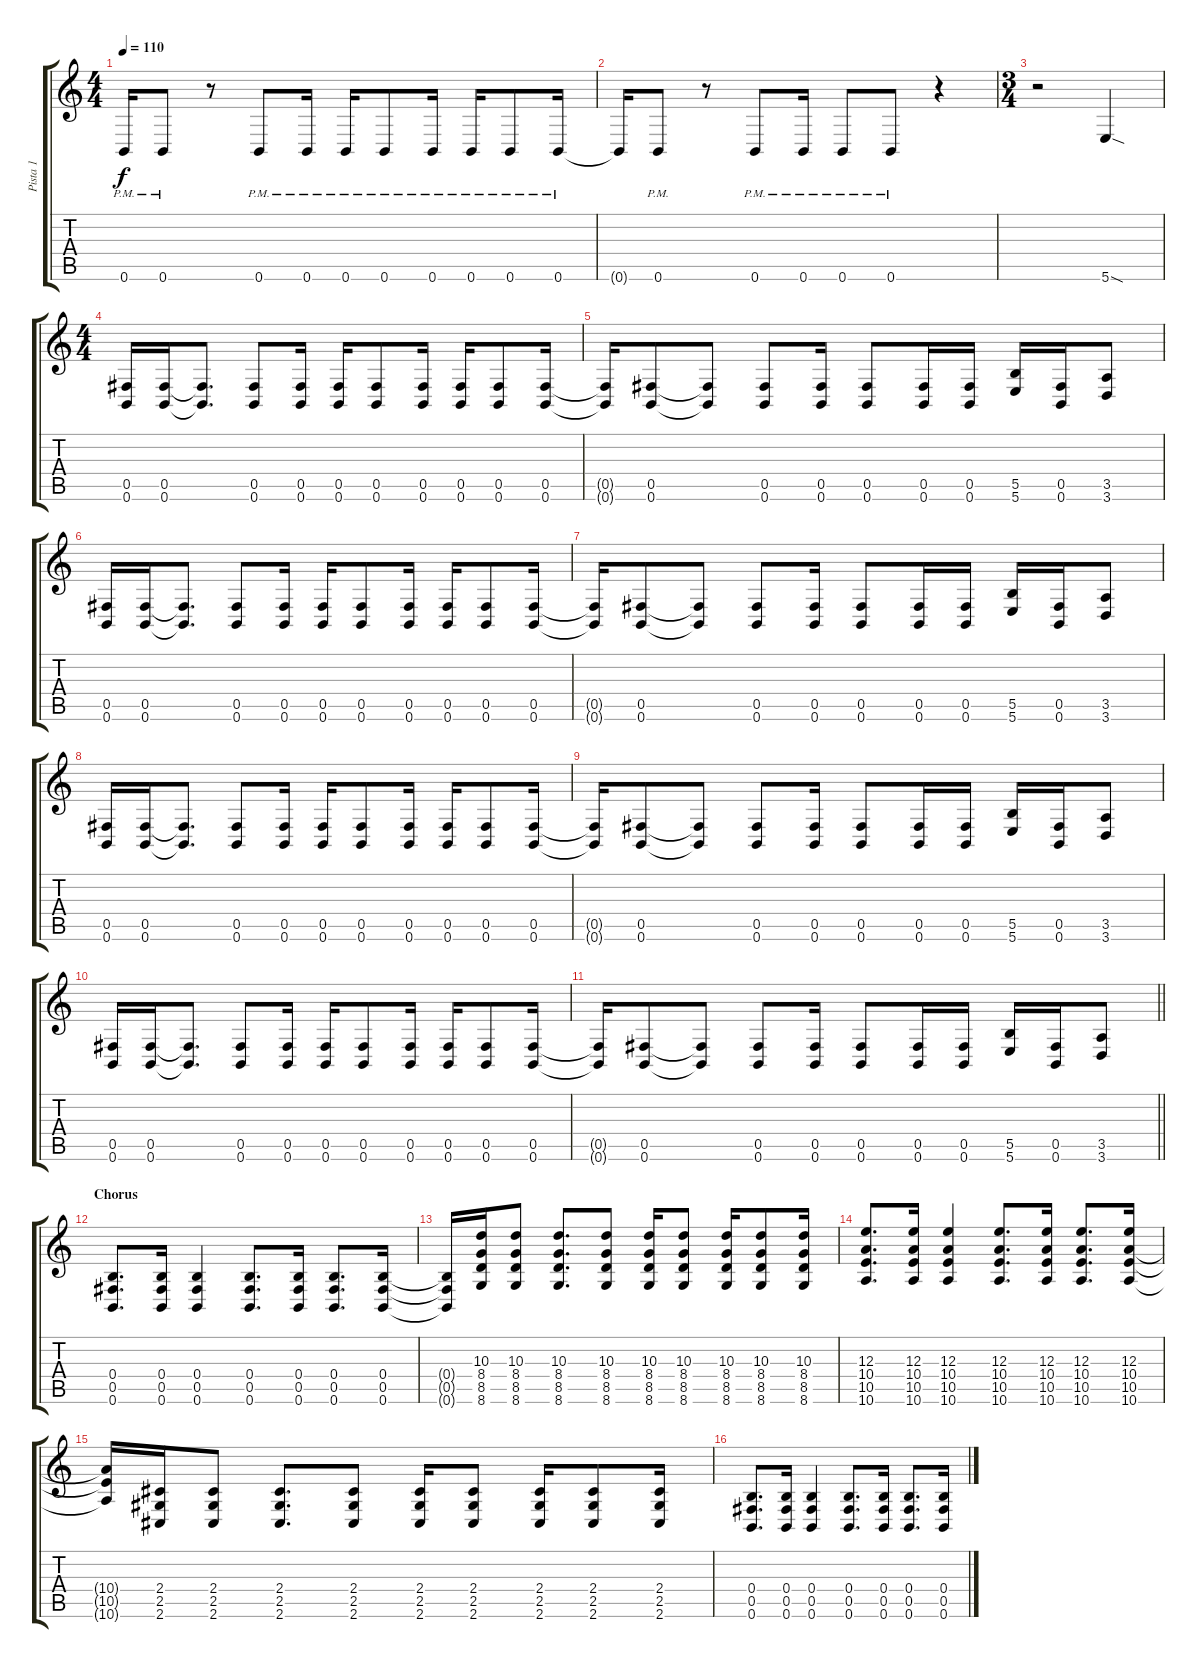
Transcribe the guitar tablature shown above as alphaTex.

\track ("Pista 1" "Pista 1") {instrument distortionguitar}
\staff {score tabs}
\tuning (Db4 Ab3 E3 B2 Gb2 B1) {hide}
\ts (4 4)
\tempo 110
\clef g2
\ks c
0.6{pm}.16{dy f} 0.6{pm}.8 r.8 0.6{pm}.8 0.6{pm}.16 0.6{pm}.16 0.6{pm}.8 0.6{pm}.16 0.6{pm}.16 0.6{pm}.8 0.6{pm}.16 |
0.6{t}.16 0.6{pm}.8 r.8 0.6{pm}.8 0.6{pm}.16 0.6{pm}.8 0.6{pm}.8 r.4 |
\ts (3 4)
r.2 5.6{sod}.4 |
\ts (4 4)
(0.5 0.6).16 (0.5 0.6).16 (0.5{t} 0.6{t}).8{d} (0.5 0.6).8 (0.5 0.6).16 (0.5 0.6).16 (0.5 0.6).8 (0.5 0.6).16 (0.5 0.6).16 (0.5 0.6).8 (0.5 0.6).16 |
(0.5{t} 0.6{t}).16 (0.5 0.6).8 (0.5{t} 0.6{t}).8 (0.5 0.6).8 (0.5 0.6).16 (0.5 0.6).8 (0.5 0.6).16 (0.5 0.6).16 (5.5 5.6).16 (0.5 0.6).16 (3.5 3.6).8 |
(0.5 0.6).16 (0.5 0.6).16 (0.5{t} 0.6{t}).8{d} (0.5 0.6).8 (0.5 0.6).16 (0.5 0.6).16 (0.5 0.6).8 (0.5 0.6).16 (0.5 0.6).16 (0.5 0.6).8 (0.5 0.6).16 |
(0.5{t} 0.6{t}).16 (0.5 0.6).8 (0.5{t} 0.6{t}).8 (0.5 0.6).8 (0.5 0.6).16 (0.5 0.6).8 (0.5 0.6).16 (0.5 0.6).16 (5.5 5.6).16 (0.5 0.6).16 (3.5 3.6).8 |
(0.5 0.6).16 (0.5 0.6).16 (0.5{t} 0.6{t}).8{d} (0.5 0.6).8 (0.5 0.6).16 (0.5 0.6).16 (0.5 0.6).8 (0.5 0.6).16 (0.5 0.6).16 (0.5 0.6).8 (0.5 0.6).16 |
(0.5{t} 0.6{t}).16 (0.5 0.6).8 (0.5{t} 0.6{t}).8 (0.5 0.6).8 (0.5 0.6).16 (0.5 0.6).8 (0.5 0.6).16 (0.5 0.6).16 (5.5 5.6).16 (0.5 0.6).16 (3.5 3.6).8 |
(0.5 0.6).16 (0.5 0.6).16 (0.5{t} 0.6{t}).8{d} (0.5 0.6).8 (0.5 0.6).16 (0.5 0.6).16 (0.5 0.6).8 (0.5 0.6).16 (0.5 0.6).16 (0.5 0.6).8 (0.5 0.6).16 |
\barLineRight lightlight
(0.5{t} 0.6{t}).16 (0.5 0.6).8 (0.5{t} 0.6{t}).8 (0.5 0.6).8 (0.5 0.6).16 (0.5 0.6).8 (0.5 0.6).16 (0.5 0.6).16 (5.5 5.6).16 (0.5 0.6).16 (3.5 3.6).8 |
\section ("" "Chorus")
(0.4 0.5 0.6).8{d} (0.4 0.5 0.6).16 (0.4 0.5 0.6).4 (0.4 0.5 0.6).8{d} (0.4 0.5 0.6).16 (0.4 0.5 0.6).8{d} (0.4 0.5 0.6).16 |
(0.4{t} 0.5{t} 0.6{t}).16 (10.3 8.4 8.5 8.6).16 (10.3 8.4 8.5 8.6).8 (10.3 8.4 8.5 8.6).8{d} (10.3 8.4 8.5 8.6).8 (10.3 8.4 8.5 8.6).16 (10.3 8.4 8.5 8.6).8 (10.3 8.4 8.5 8.6).16 (10.3 8.4 8.5 8.6).8 (10.3 8.4 8.5 8.6).16 |
(12.3 10.4 10.5 10.6).8{d} (12.3 10.4 10.5 10.6).16 (12.3 10.4 10.5 10.6).4 (12.3 10.4 10.5 10.6).8{d} (12.3 10.4 10.5 10.6).16 (12.3 10.4 10.5 10.6).8{d} (12.3 10.4 10.5 10.6).16 |
(10.4{t} 10.5{t} 10.6{t}).16 (2.4 2.5 2.6).16 (2.4 2.5 2.6).8 (2.4 2.5 2.6).8{d} (2.4 2.5 2.6).8 (2.4 2.5 2.6).16 (2.4 2.5 2.6).8 (2.4 2.5 2.6).16 (2.4 2.5 2.6).8 (2.4 2.5 2.6).16 |
(0.4 0.5 0.6).8{d} (0.4 0.5 0.6).16 (0.4 0.5 0.6).4 (0.4 0.5 0.6).8{d} (0.4 0.5 0.6).16 (0.4 0.5 0.6).8{d} (0.4 0.5 0.6).16
